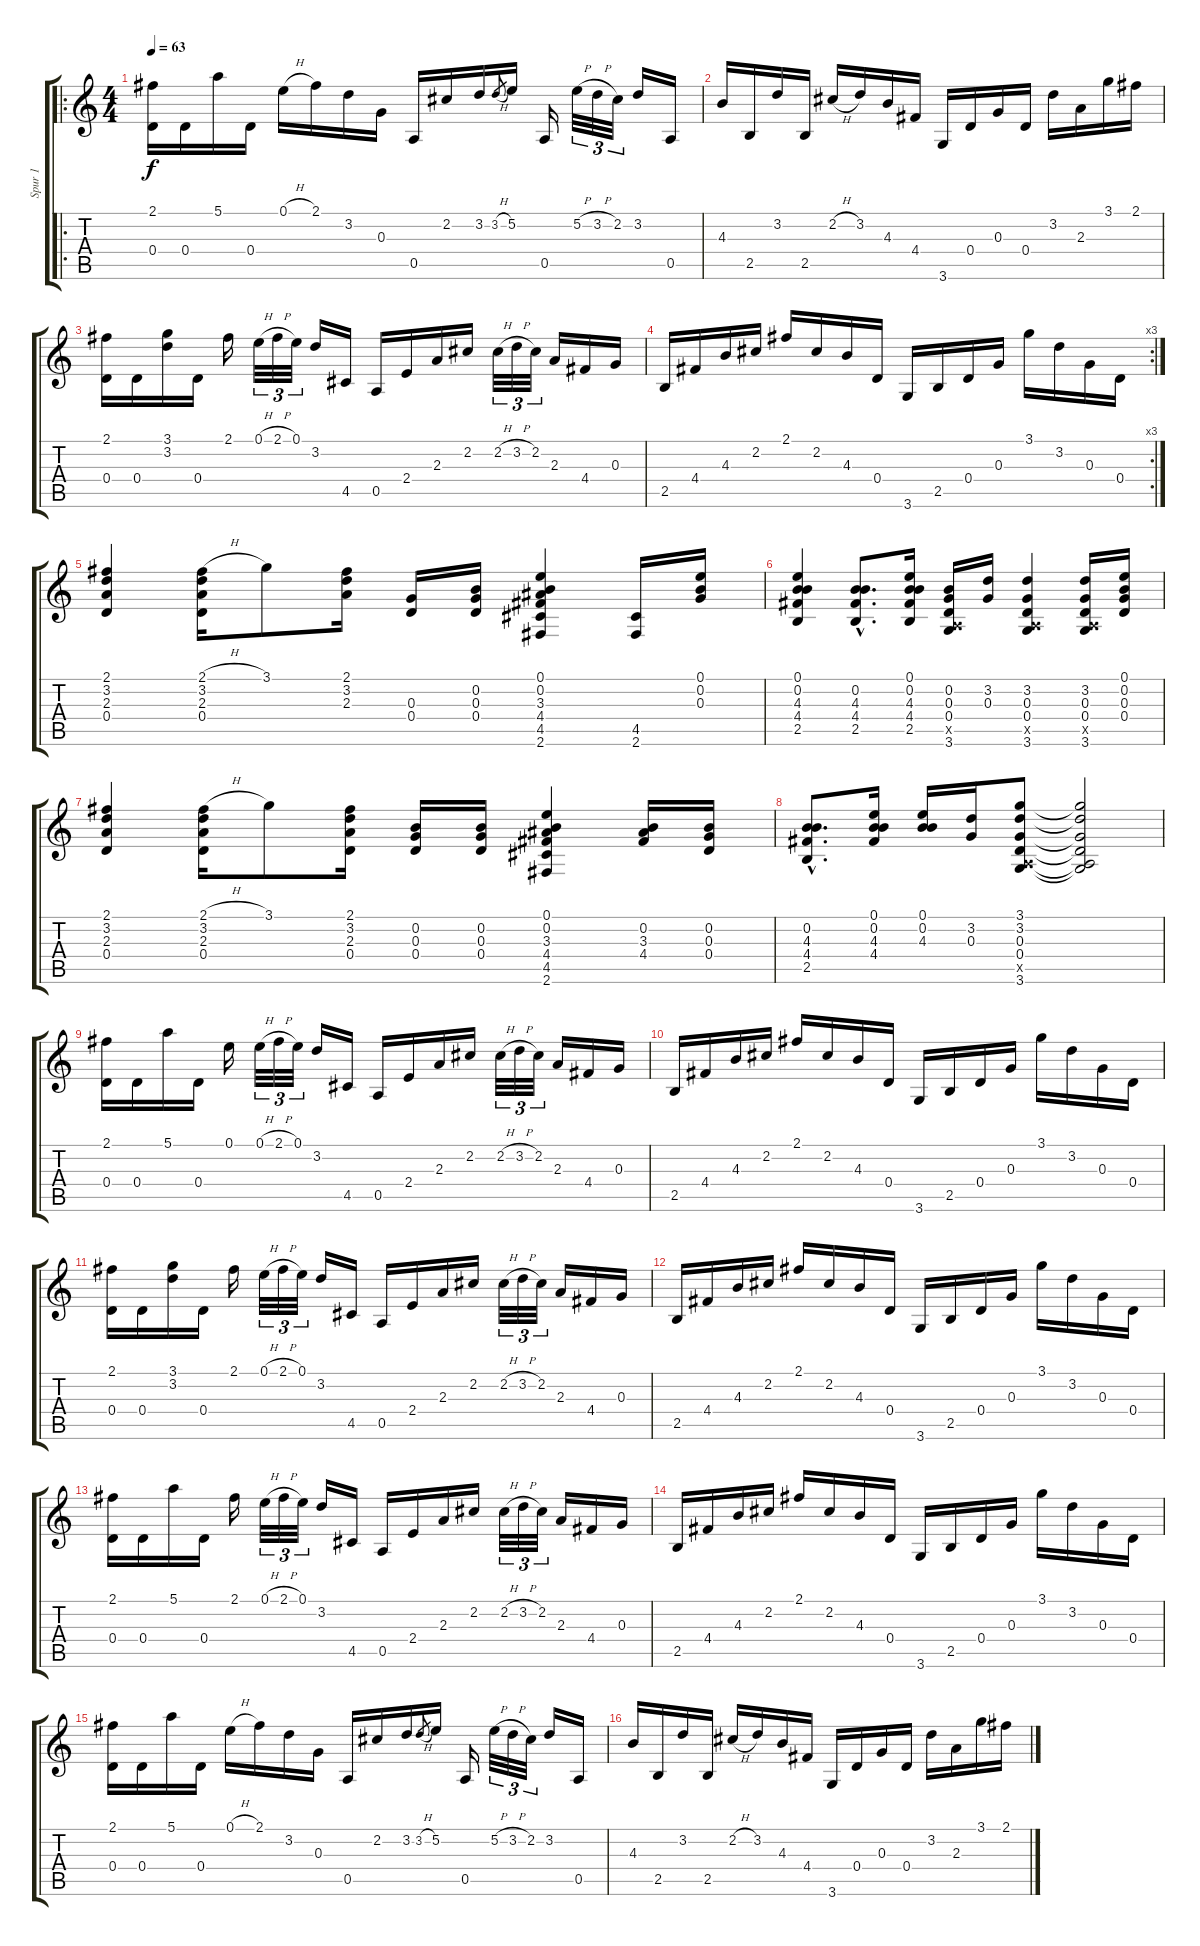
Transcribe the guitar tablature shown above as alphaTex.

\track ("Spur 1" "Spur 1") {instrument acousticguitarsteel}
\staff {score tabs}
\tuning (E4 B3 G3 D3 A2 E2) {hide}
\ro
\ts (4 4)
\tempo 63
\clef g2
\ks c
(2.1 0.4).16{dy f instrument acousticguitarsteel} 0.4.16 5.1.16 0.4.16 0.1{h}.16 2.1.16 3.2.16 0.3.16 0.5.16 2.2.16 3.2.16 3.2{h}.8{gr} 5.2.16 0.5.16 5.2{h}.32{tu (3 2)} 3.2{h}.32{tu (3 2)} 2.2.32{tu (3 2)} 3.2.16 0.5.16 |
4.3.16 2.5.16 3.2.16 2.5.16 2.2{h}.16 3.2.16 4.3.16 4.4.16 3.6.16 0.4.16 0.3.16 0.4.16 3.2.16 2.3.16 3.1.16 2.1.16 |
(2.1 0.4).16 0.4.16 (3.1 3.2).16 0.4.16 2.1.16 0.1{h}.32{tu (3 2)} 2.1{h}.32{tu (3 2)} 0.1.32{tu (3 2)} 3.2.16 4.5.16 0.5.16 2.4.16 2.3.16 2.2.16 2.2{h}.32{tu (3 2)} 3.2{h}.32{tu (3 2)} 2.2.32{tu (3 2)} 2.3.16 4.4.16 0.3.16 |
\rc 3
2.5.16 4.4.16 4.3.16 2.2.16 2.1.16 2.2.16 4.3.16 0.4.16 3.6.16 2.5.16 0.4.16 0.3.16 3.1.16 3.2.16 0.3.16 0.4.16 |
(2.1 3.2 2.3 0.4).4 (2.1{h} 3.2 2.3 0.4).16 3.1.8 (2.1 3.2 2.3).16 (0.3 0.4).16 (0.2 0.3 0.4).16 (0.1 0.2 3.3 4.4 4.5 2.6).4 (4.5 2.6).16 (0.1 0.2 0.3).16 |
(0.1 0.2 4.3 4.4 2.5).4 (0.2{hac} 4.3{hac} 4.4{hac} 2.5{hac}).8{d} (0.1 0.2 4.3 4.4 2.5).16 (0.2 0.3 0.4 0.5{x} 3.6).16 (3.2 0.3).16 (3.2 0.3 0.4 0.5{x} 3.6).4 (3.2 0.3 0.4 0.5{x} 3.6).16 (0.1 0.2 0.3 0.4).16 |
(2.1 3.2 2.3 0.4).4 (2.1{h} 3.2 2.3 0.4).16 3.1.8 (2.1 3.2 2.3 0.4).16 (0.2 0.3 0.4).16 (0.2 0.3 0.4).16 (0.1 0.2 3.3 4.4 4.5 2.6).4 (0.2 3.3 4.4).16 (0.2 0.3 0.4).16 |
(0.2{hac} 4.3{hac} 4.4{hac} 2.5{hac}).8{d} (0.1 0.2 4.3 4.4).16 (0.1 0.2 4.3).16 (3.2 0.3).16 (3.1 3.2 0.3 0.4 0.5{x} 3.6).8 (3.1{t} 3.2{t} 0.3{t} 0.4{t} 0.5{t} 3.6{t}).2 |
(2.1 0.4).16 0.4.16 5.1.16 0.4.16 0.1.16 0.1{h}.32{tu (3 2)} 2.1{h}.32{tu (3 2)} 0.1.32{tu (3 2)} 3.2.16 4.5.16 0.5.16 2.4.16 2.3.16 2.2.16 2.2{h}.32{tu (3 2)} 3.2{h}.32{tu (3 2)} 2.2.32{tu (3 2)} 2.3.16 4.4.16 0.3.16 |
2.5.16 4.4.16 4.3.16 2.2.16 2.1.16 2.2.16 4.3.16 0.4.16 3.6.16 2.5.16 0.4.16 0.3.16 3.1.16 3.2.16 0.3.16 0.4.16 |
(2.1 0.4).16 0.4.16 (3.1 3.2).16 0.4.16 2.1.16 0.1{h}.32{tu (3 2)} 2.1{h}.32{tu (3 2)} 0.1.32{tu (3 2)} 3.2.16 4.5.16 0.5.16 2.4.16 2.3.16 2.2.16 2.2{h}.32{tu (3 2)} 3.2{h}.32{tu (3 2)} 2.2.32{tu (3 2)} 2.3.16 4.4.16 0.3.16 |
2.5.16 4.4.16 4.3.16 2.2.16 2.1.16 2.2.16 4.3.16 0.4.16 3.6.16 2.5.16 0.4.16 0.3.16 3.1.16 3.2.16 0.3.16 0.4.16 |
(2.1 0.4).16 0.4.16 5.1.16 0.4.16 2.1.16 0.1{h}.32{tu (3 2)} 2.1{h}.32{tu (3 2)} 0.1.32{tu (3 2)} 3.2.16 4.5.16 0.5.16 2.4.16 2.3.16 2.2.16 2.2{h}.32{tu (3 2)} 3.2{h}.32{tu (3 2)} 2.2.32{tu (3 2)} 2.3.16 4.4.16 0.3.16 |
2.5.16 4.4.16 4.3.16 2.2.16 2.1.16 2.2.16 4.3.16 0.4.16 3.6.16 2.5.16 0.4.16 0.3.16 3.1.16 3.2.16 0.3.16 0.4.16 |
(2.1 0.4).16 0.4.16 5.1.16 0.4.16 0.1{h}.16 2.1.16 3.2.16 0.3.16 0.5.16 2.2.16 3.2.16 3.2{h}.8{gr} 5.2.16 0.5.16 5.2{h}.32{tu (3 2)} 3.2{h}.32{tu (3 2)} 2.2.32{tu (3 2)} 3.2.16 0.5.16 |
4.3.16 2.5.16 3.2.16 2.5.16 2.2{h}.16 3.2.16 4.3.16 4.4.16 3.6.16 0.4.16 0.3.16 0.4.16 3.2.16 2.3.16 3.1.16 2.1.16
